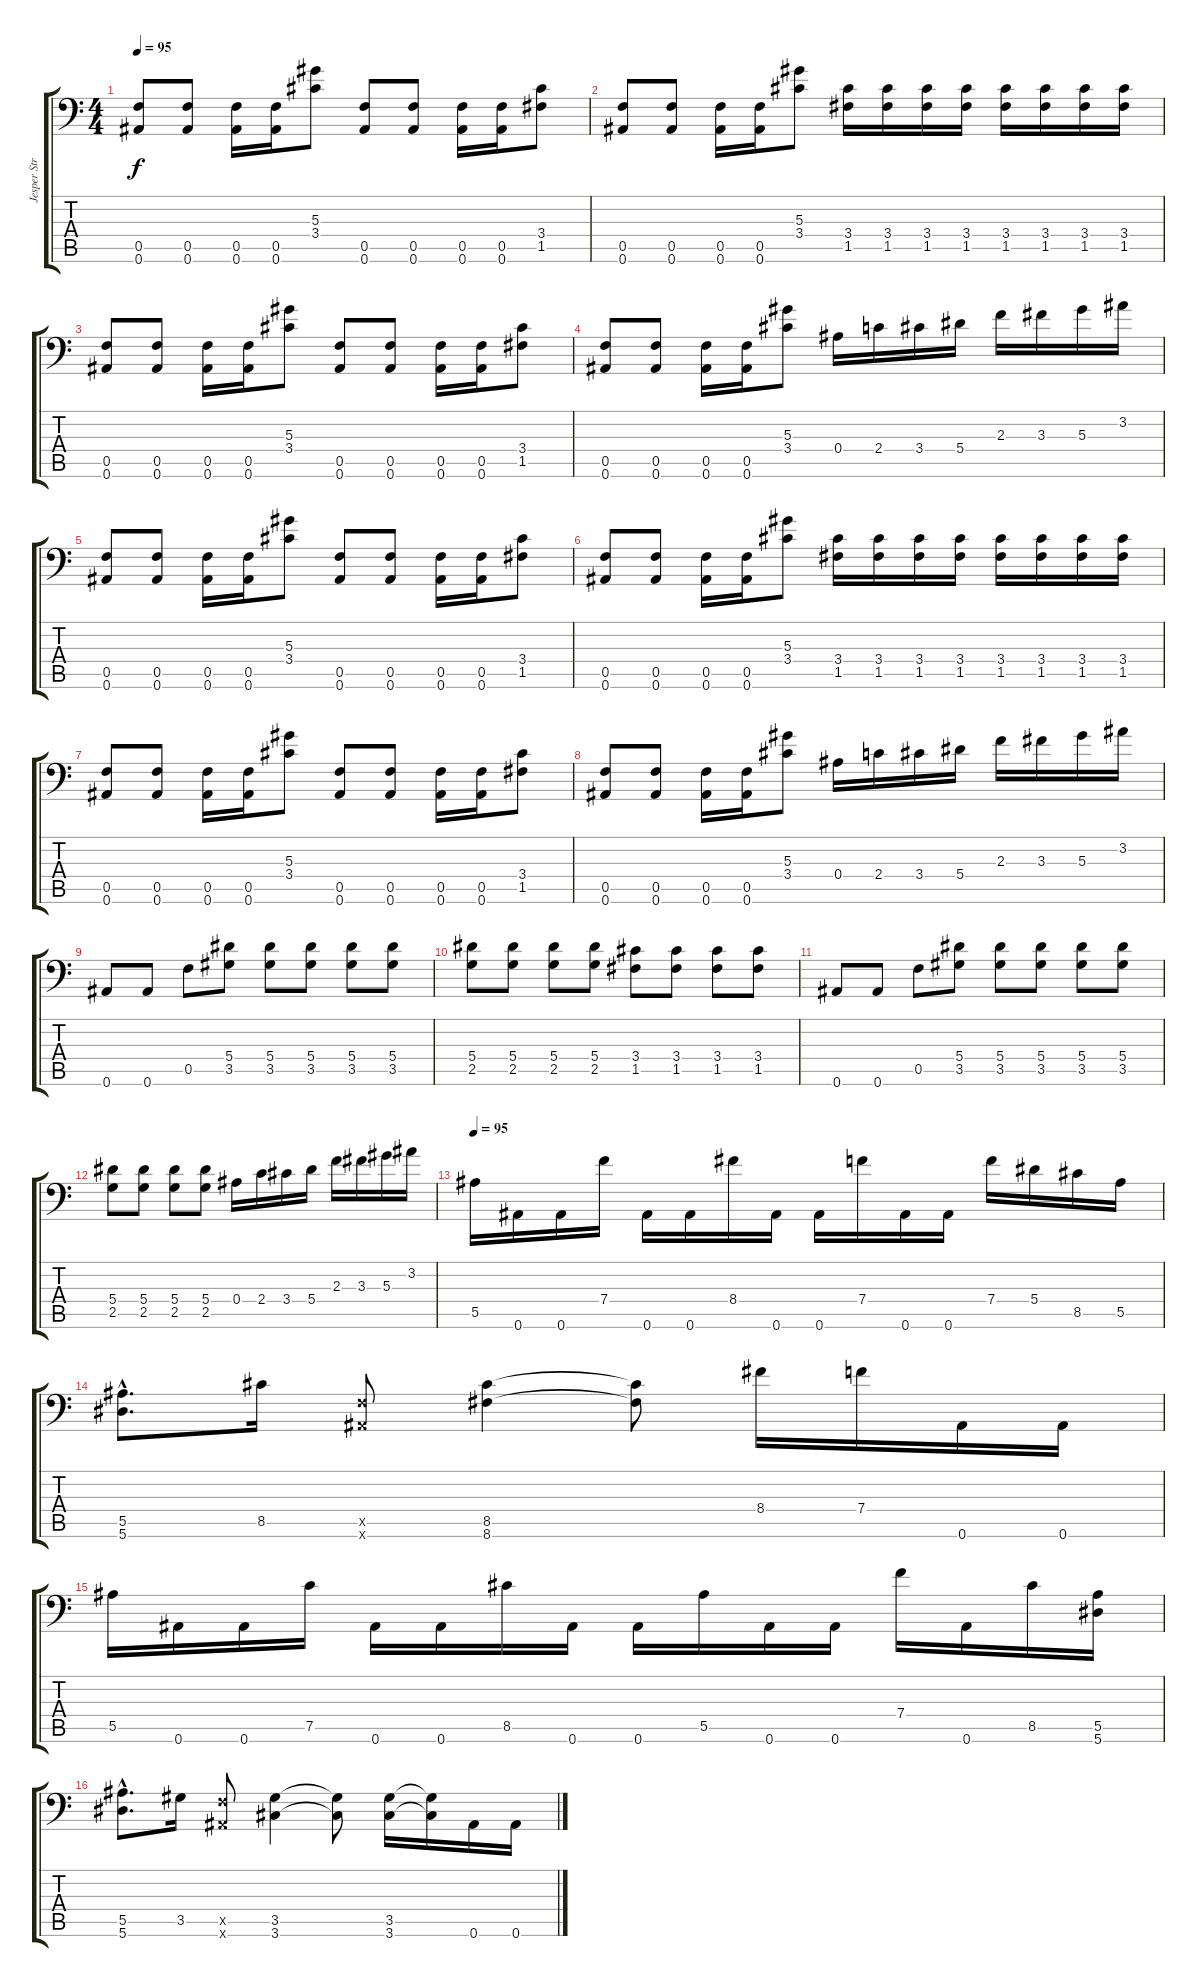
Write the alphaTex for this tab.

\track ("Jesper Stromblad" "Jesper Str") {instrument overdrivenguitar}
\staff {score tabs}
\tuning (C4 G3 Eb3 Bb2 F2 Bb1) {hide}
\ts (4 4)
\tempo 95
\clef f4
\ks c
(0.5 0.6).8{dy f} (0.5 0.6).8 (0.5 0.6).16 (0.5 0.6).16 (5.3 3.4).8 (0.5 0.6).8 (0.5 0.6).8 (0.5 0.6).16 (0.5 0.6).16 (3.4 1.5).8 |
(0.5 0.6).8 (0.5 0.6).8 (0.5 0.6).16 (0.5 0.6).16 (5.3 3.4).8 (3.4 1.5).16 (3.4 1.5).16 (3.4 1.5).16 (3.4 1.5).16 (3.4 1.5).16 (3.4 1.5).16 (3.4 1.5).16 (3.4 1.5).16 |
(0.5 0.6).8 (0.5 0.6).8 (0.5 0.6).16 (0.5 0.6).16 (5.3 3.4).8 (0.5 0.6).8 (0.5 0.6).8 (0.5 0.6).16 (0.5 0.6).16 (3.4 1.5).8 |
(0.5 0.6).8 (0.5 0.6).8 (0.5 0.6).16 (0.5 0.6).16 (5.3 3.4).8 0.4.16 2.4.16 3.4.16 5.4.16 2.3.16 3.3.16 5.3.16 3.2.16 |
(0.5 0.6).8 (0.5 0.6).8 (0.5 0.6).16 (0.5 0.6).16 (5.3 3.4).8 (0.5 0.6).8 (0.5 0.6).8 (0.5 0.6).16 (0.5 0.6).16 (3.4 1.5).8 |
(0.5 0.6).8 (0.5 0.6).8 (0.5 0.6).16 (0.5 0.6).16 (5.3 3.4).8 (3.4 1.5).16 (3.4 1.5).16 (3.4 1.5).16 (3.4 1.5).16 (3.4 1.5).16 (3.4 1.5).16 (3.4 1.5).16 (3.4 1.5).16 |
(0.5 0.6).8 (0.5 0.6).8 (0.5 0.6).16 (0.5 0.6).16 (5.3 3.4).8 (0.5 0.6).8 (0.5 0.6).8 (0.5 0.6).16 (0.5 0.6).16 (3.4 1.5).8 |
(0.5 0.6).8 (0.5 0.6).8 (0.5 0.6).16 (0.5 0.6).16 (5.3 3.4).8 0.4.16 2.4.16 3.4.16 5.4.16 2.3.16 3.3.16 5.3.16 3.2.16 |
0.6.8 0.6.8 0.5.8 (5.4 3.5).8 (5.4 3.5).8 (5.4 3.5).8 (5.4 3.5).8 (5.4 3.5).8 |
(5.4 2.5).8 (5.4 2.5).8 (5.4 2.5).8 (5.4 2.5).8 (3.4 1.5).8 (3.4 1.5).8 (3.4 1.5).8 (3.4 1.5).8 |
0.6.8 0.6.8 0.5.8 (5.4 3.5).8 (5.4 3.5).8 (5.4 3.5).8 (5.4 3.5).8 (5.4 3.5).8 |
(5.4 2.5).8 (5.4 2.5).8 (5.4 2.5).8 (5.4 2.5).8 0.4.16 2.4.16 3.4.16 5.4.16 2.3.16 3.3.16 5.3.16 3.2.16 |
\tempo 95
5.5.16 0.6.16 0.6.16 7.4.16 0.6.16 0.6.16 8.4.16 0.6.16 0.6.16 7.4.16 0.6.16 0.6.16 7.4.16 5.4.16 8.5.16 5.5.16 |
(5.5{hac} 5.6{hac}).8{d} 8.5.16 (0.5{x} 0.6{x}).8 (8.5 8.6).4 (8.5{t} 8.6{t}).8 8.4.16 7.4.16 0.6.16 0.6.16 |
5.5.16 0.6.16 0.6.16 7.5.16 0.6.16 0.6.16 8.5.16 0.6.16 0.6.16 5.5.16 0.6.16 0.6.16 7.4.16 0.6.16 8.5.16 (5.5 5.6).16 |
(5.5{hac} 5.6{hac}).8{d} 3.5.16 (0.5{x} 0.6{x}).8 (3.5 3.6).4 (3.5{t} 3.6{t}).8 (3.5 3.6).16 (3.5{t} 3.6{t}).16 0.6.16 0.6.16
